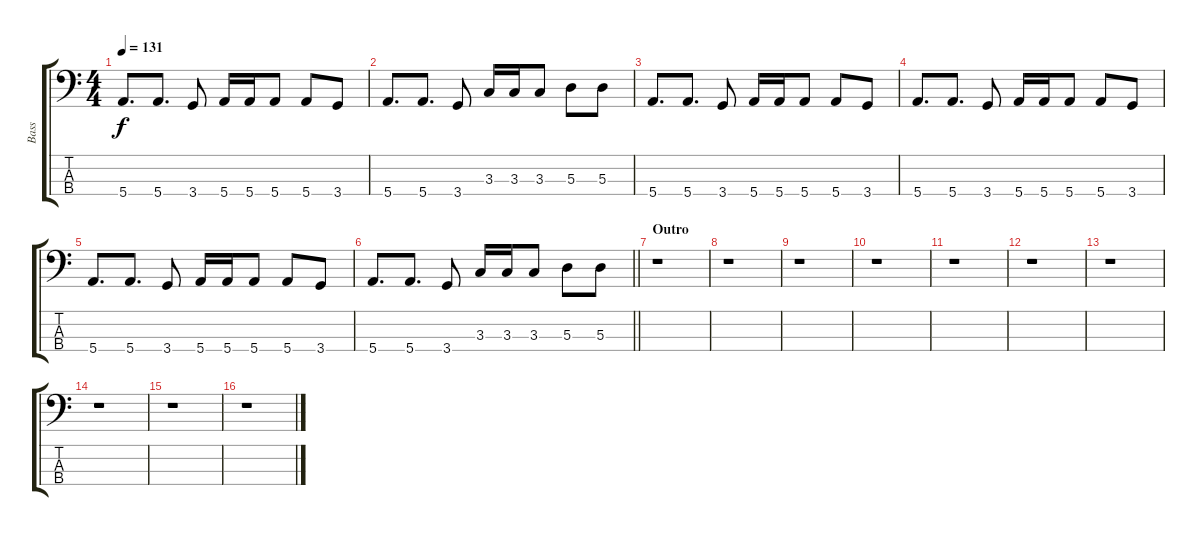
\track ("Bass" "Bass") {instrument synthbass1}
\staff {score tabs}
\tuning (G2 D2 A1 E1) {hide}
\ts (4 4)
\tempo 131
\clef f4
\ks c
5.4.8{d dy f} 5.4.8{d} 3.4.8 5.4.16 5.4.16 5.4.8 5.4.8 3.4.8 |
5.4.8{d} 5.4.8{d} 3.4.8 3.3.16 3.3.16 3.3.8 5.3.8 5.3.8 |
5.4.8{d} 5.4.8{d} 3.4.8 5.4.16 5.4.16 5.4.8 5.4.8 3.4.8 |
5.4.8{d} 5.4.8{d} 3.4.8 5.4.16 5.4.16 5.4.8 5.4.8 3.4.8 |
5.4.8{d} 5.4.8{d} 3.4.8 5.4.16 5.4.16 5.4.8 5.4.8 3.4.8 |
\barLineRight lightlight
5.4.8{d} 5.4.8{d} 3.4.8 3.3.16 3.3.16 3.3.8 5.3.8 5.3.8 |
\section ("" "Outro")
r.1 |
r.1 |
r.1 |
r.1 |
r.1 |
r.1 |
r.1 |
r.1 |
r.1 |
r.1
